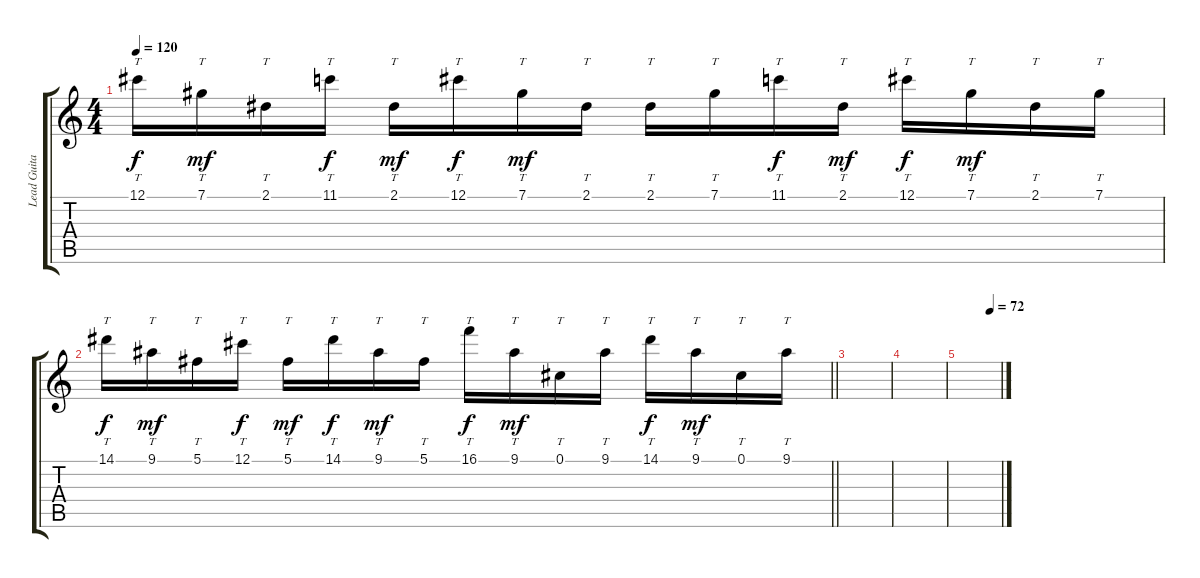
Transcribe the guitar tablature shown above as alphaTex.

\track ("Lead Guitar 2" "Lead Guita") {instrument overdrivenguitar}
\staff {score tabs}
\tuning (Db4 Ab3 E3 B2 Gb2 Db2) {hide}
\ts (4 4)
\tempo 120
\clef g2
\ks c
12.1.16{tt dy f} 7.1.16{tt dy mf} 2.1.16{tt} 11.1.16{tt dy f} 2.1.16{tt dy mf} 12.1.16{tt dy f} 7.1.16{tt dy mf} 2.1.16{tt} 2.1.16{tt} 7.1.16{tt} 11.1.16{tt dy f} 2.1.16{tt dy mf} 12.1.16{tt dy f} 7.1.16{tt dy mf} 2.1.16{tt} 7.1.16{tt} |
\barLineRight lightlight
14.1.16{tt dy f} 9.1.16{tt dy mf} 5.1.16{tt} 12.1.16{tt dy f} 5.1.16{tt dy mf} 14.1.16{tt dy f} 9.1.16{tt dy mf} 5.1.16{tt} 16.1.16{tt dy f} 9.1.16{tt dy mf} 0.1.16{tt} 9.1.16{tt} 14.1.16{tt dy f} 9.1.16{tt dy mf} 0.1.16{tt} 9.1.16{tt} |
|
|
\tempo (72 0.75)
